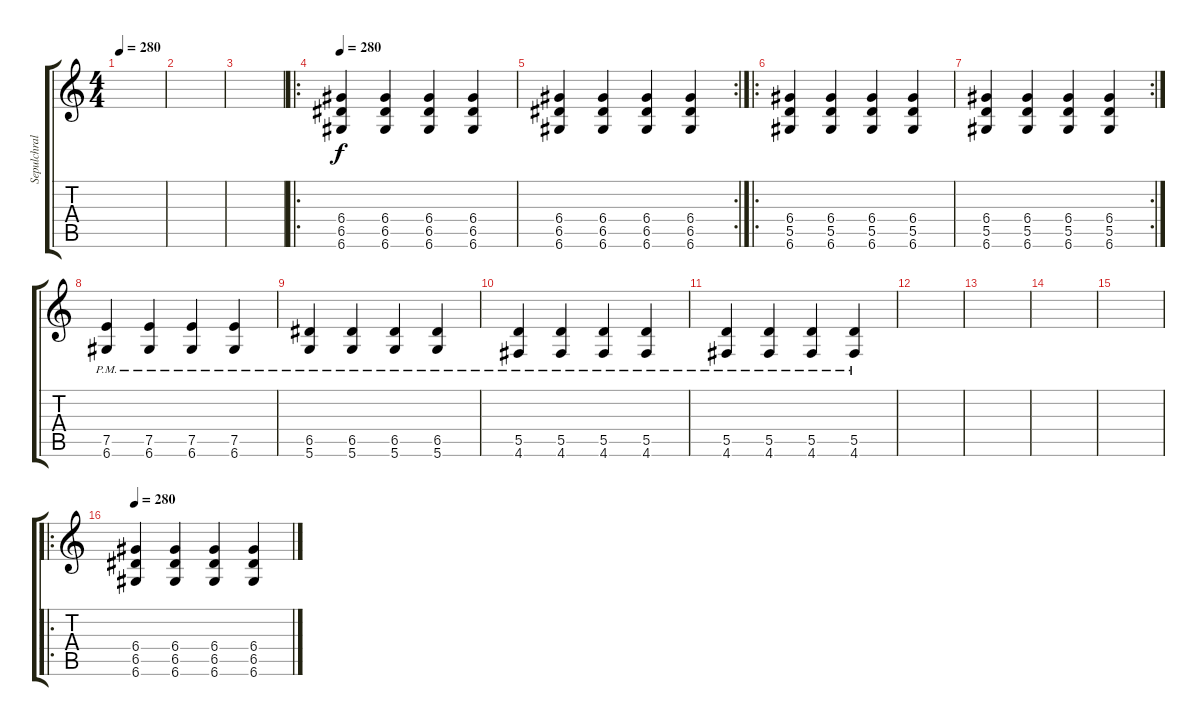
\track ("Sepulchral Minor Frets" "Sepulchral") {instrument distortionguitar}
\staff {score tabs}
\tuning (E4 B3 G3 D3 A2 D2) {hide}
\ts (4 4)
\tempo 280
\clef g2
\ks c
|
|
|
\ro
\tempo 280
(6.4 6.5 6.6).4 (6.4 6.5 6.6).4 (6.4 6.5 6.6).4 (6.4 6.5 6.6).4 |
\rc 2
(6.4 6.5 6.6).4 (6.4 6.5 6.6).4 (6.4 6.5 6.6).4 (6.4 6.5 6.6).4 |
\ro
(6.4 5.5 6.6).4 (6.4 5.5 6.6).4 (6.4 5.5 6.6).4 (6.4 5.5 6.6).4 |
\rc 2
(6.4 5.5 6.6).4 (6.4 5.5 6.6).4 (6.4 5.5 6.6).4 (6.4 5.5 6.6).4 |
(7.5 6.6{pm}).4 (7.5 6.6{pm}).4 (7.5 6.6{pm}).4 (7.5 6.6{pm}).4 |
(6.5 5.6{pm}).4 (6.5 5.6{pm}).4 (6.5 5.6{pm}).4 (6.5 5.6{pm}).4 |
(5.5 4.6{pm}).4 (5.5 4.6{pm}).4 (5.5 4.6{pm}).4 (5.5 4.6{pm}).4 |
(5.5 4.6{pm}).4 (5.5 4.6{pm}).4 (5.5 4.6{pm}).4 (5.5 4.6{pm}).4 |
|
|
|
|
\ro
\tempo 280
(6.4 6.5 6.6).4 (6.4 6.5 6.6).4 (6.4 6.5 6.6).4 (6.4 6.5 6.6).4
